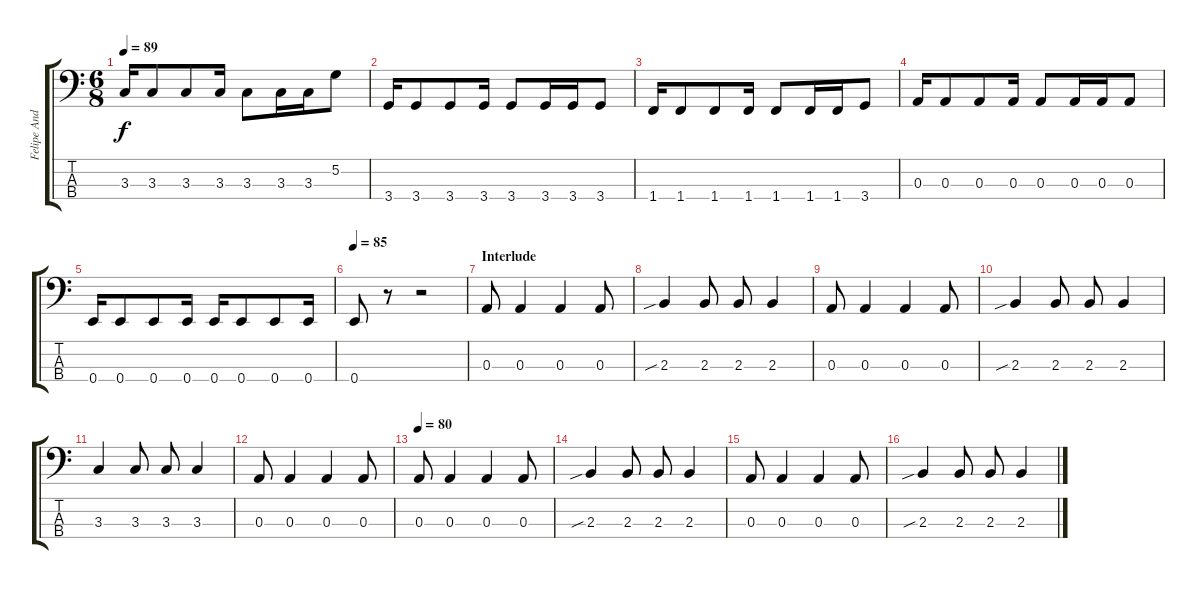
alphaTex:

\track ("Felipe Andreoli" "Felipe And") {instrument electricbassfinger}
\staff {score tabs}
\tuning (G2 D2 A1 E1) {hide}
\ts (6 8)
\tempo 89
\clef f4
\ks c
3.3.16{dy f} 3.3.8 3.3.8 3.3.16 3.3.8 3.3.16 3.3.16 5.2.8 |
3.4.16 3.4.8 3.4.8 3.4.16 3.4.8 3.4.16 3.4.16 3.4.8 |
1.4.16 1.4.8 1.4.8 1.4.16 1.4.8 1.4.16 1.4.16 3.4.8 |
0.3.16 0.3.8 0.3.8 0.3.16 0.3.8 0.3.16 0.3.16 0.3.8 |
0.4.16 0.4.8 0.4.8 0.4.16 0.4.16 0.4.8 0.4.8 0.4.16 |
\tempo 85
0.4.8 r.8 r.2 |
\section ("" "Interlude")
0.3.8 0.3.4 0.3.4 0.3.8 |
2.3{sib}.4 2.3.8 2.3.8 2.3.4 |
0.3.8 0.3.4 0.3.4 0.3.8 |
2.3{sib}.4 2.3.8 2.3.8 2.3.4 |
3.3.4 3.3.8 3.3.8 3.3.4 |
0.3.8 0.3.4 0.3.4 0.3.8 |
\tempo 80
0.3.8 0.3.4 0.3.4 0.3.8 |
2.3{sib}.4 2.3.8 2.3.8 2.3.4 |
0.3.8 0.3.4 0.3.4 0.3.8 |
2.3{sib}.4 2.3.8 2.3.8 2.3.4
